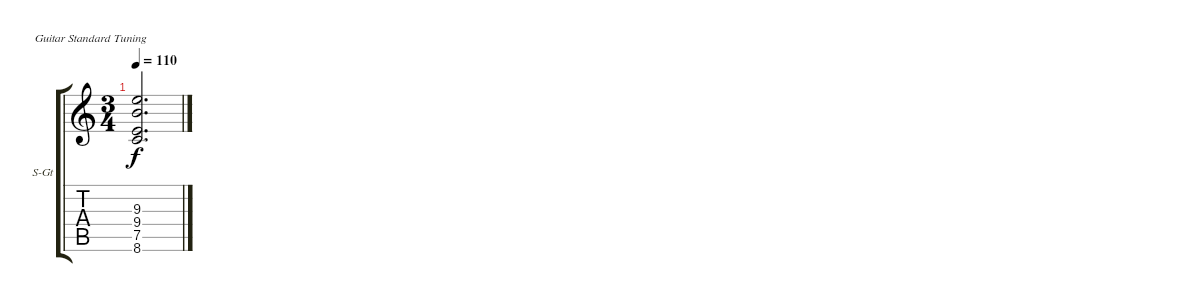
\bracketExtendMode groupsimilarinstruments
\firstSystemTrackNameOrientation horizontal
\otherSystemsTrackNameOrientation horizontal
\track ("Track 1" "S-Gt") {instrument acousticguitarsteel}
\staff {score tabs}
\tuning (E4 B3 G3 D3 A2 E2)
\ts (3 4)
\tempo 110
\clef g2
\ks c
(9.3{t} 9.4{t} 7.5{t} 8.6{t}).2{d dy f}
